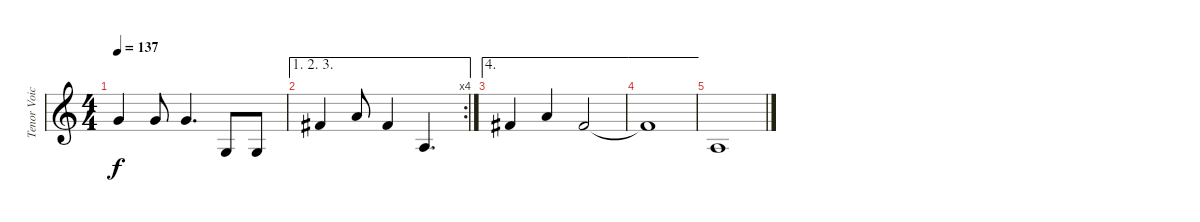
\track ("Tenor Voice" "Tenor Voic") {instrument voiceoohs}
\staff {score}
\tuning (E4 B3 G3 D3 A2 E2 B1) {hide}
\ts (4 4)
\tempo 137
\clef g2
\ks c
3.1.4{dy f} 3.1.8 3.1.4{d} 0.3.8 0.3.8 |
\ae (1 2 3)
\rc 4
2.1.4 5.1.8 2.1.4 2.3.4{d} |
\ae 4
2.1.4 5.1.4 2.1.2 |
\ae 4
2.1{t}.1 |
2.3.1
